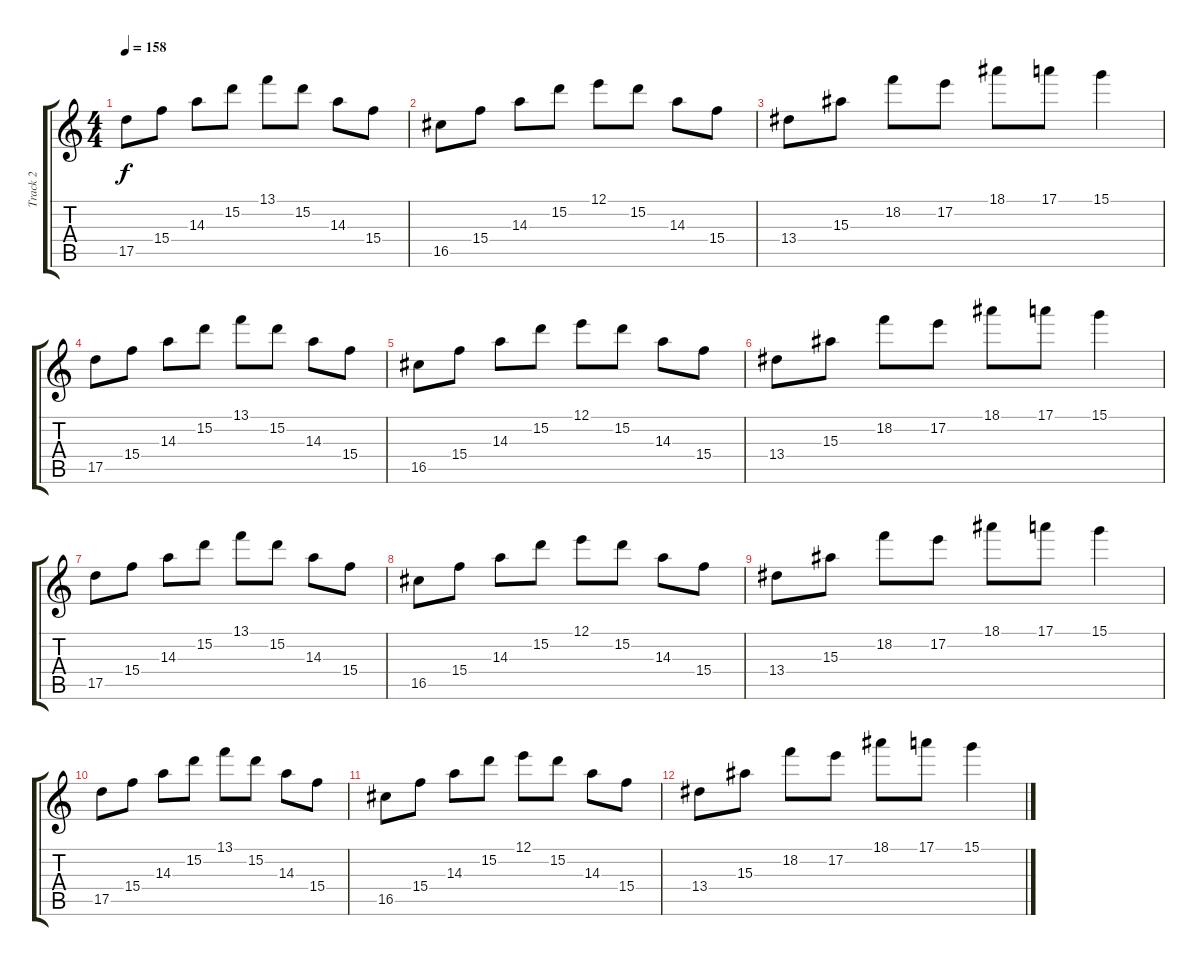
\track ("Track 2" "Track 2") {instrument acousticguitarsteel}
\staff {score tabs}
\tuning (E4 B3 G3 D3 A2 D2) {hide}
\ts (4 4)
\tempo 158
\clef g2
\ks c
17.5.8{dy f} 15.4.8 14.3.8 15.2.8 13.1.8 15.2.8 14.3.8 15.4.8 |
16.5.8 15.4.8 14.3.8 15.2.8 12.1.8 15.2.8 14.3.8 15.4.8 |
13.4.8 15.3.8 18.2.8 17.2.8 18.1.8 17.1.8 15.1.4 |
17.5.8 15.4.8 14.3.8 15.2.8 13.1.8 15.2.8 14.3.8 15.4.8 |
16.5.8 15.4.8 14.3.8 15.2.8 12.1.8 15.2.8 14.3.8 15.4.8 |
13.4.8 15.3.8 18.2.8 17.2.8 18.1.8 17.1.8 15.1.4 |
17.5.8 15.4.8 14.3.8 15.2.8 13.1.8 15.2.8 14.3.8 15.4.8 |
16.5.8 15.4.8 14.3.8 15.2.8 12.1.8 15.2.8 14.3.8 15.4.8 |
13.4.8 15.3.8 18.2.8 17.2.8 18.1.8 17.1.8 15.1.4 |
17.5.8 15.4.8 14.3.8 15.2.8 13.1.8 15.2.8 14.3.8 15.4.8 |
16.5.8 15.4.8 14.3.8 15.2.8 12.1.8 15.2.8 14.3.8 15.4.8 |
13.4.8 15.3.8 18.2.8 17.2.8 18.1.8 17.1.8 15.1.4
